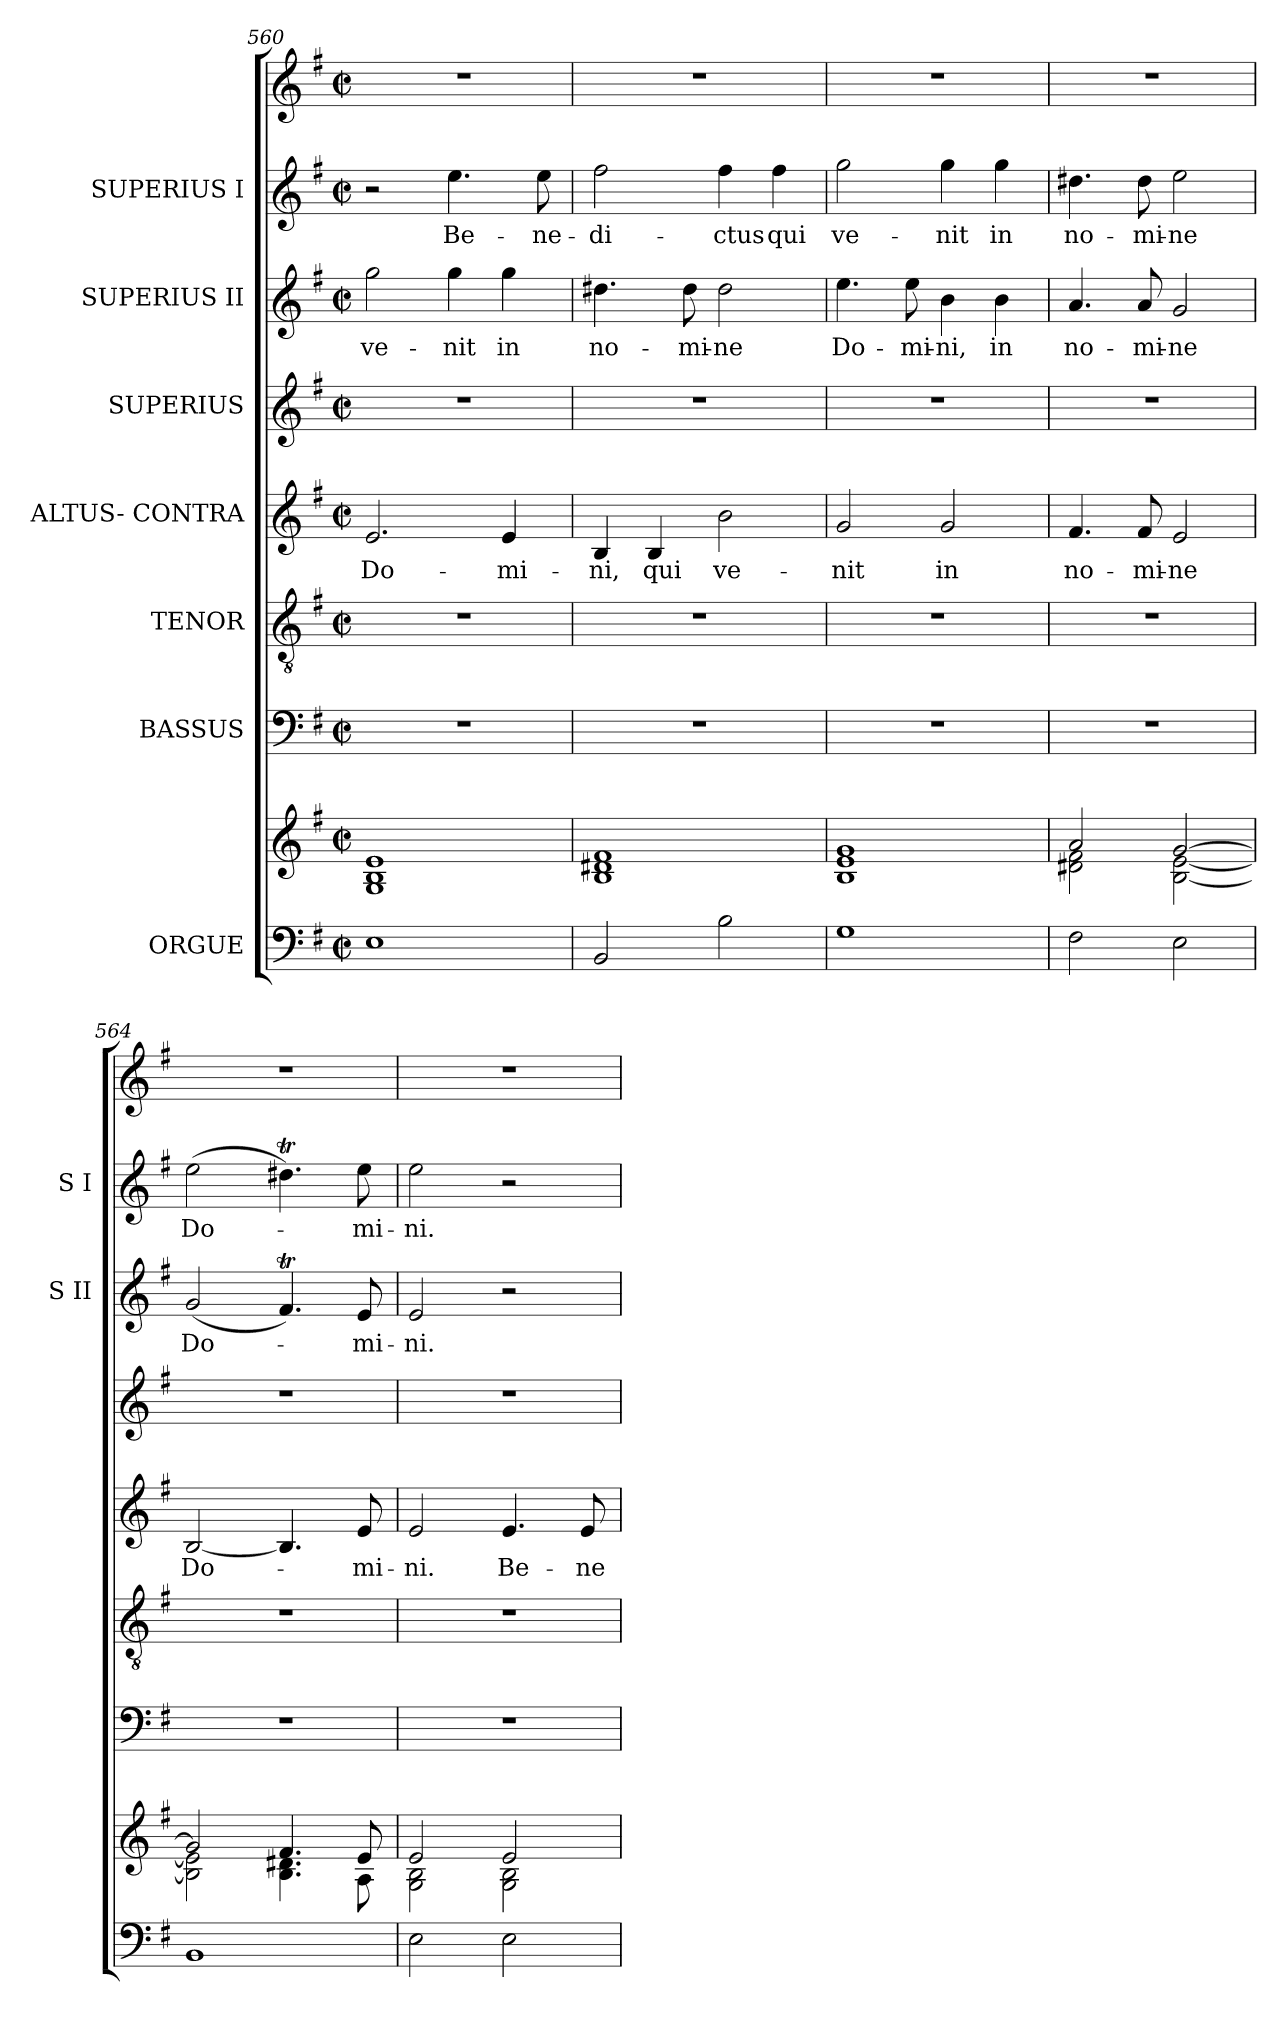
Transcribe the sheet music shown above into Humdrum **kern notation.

**kern	**kern	**kern	**kern	**kern	**text	**kern	**kern	**text	**kern	**text	**kern
*part8	*part8	*part7	*part6	*part5	*part5	*part4	*part3	*part3	*part2	*part2	*part1
*staff9	*staff8	*staff7	*staff6	*staff5	*staff5	*staff4	*staff3	*staff3	*staff2	*staff2	*staff1
*I"ORGUE	*	*I"BASSUS	*I"TENOR	*I"ALTUS- CONTRA	*	*I"SUPERIUS	*I"SUPERIUS II	*	*I"SUPERIUS I	*	*
*	*	*	*	*	*	*	*I'S II	*	*I'S I	*	*
*clefF4	*clefG2	*clefF4	*clefGv2	*clefG2	*	*clefG2	*clefG2	*	*clefG2	*	*clefG2
*k[f#]	*k[f#]	*k[f#]	*k[f#]	*k[f#]	*	*k[f#]	*k[f#]	*	*k[f#]	*	*k[f#]
*e:	*e:	*e:	*e:	*e:	*	*e:	*e:	*	*e:	*	*e:
*M2/2	*M2/2	*M2/2	*M2/2	*M2/2	*	*M2/2	*M2/2	*	*M2/2	*	*M2/2
*met(c|)	*met(c|)	*met(c|)	*met(c|)	*met(c|)	*	*met(c|)	*met(c|)	*	*met(c|)	*	*met(c|)
=560	=560	=560	=560	=560	=560	=560	=560	=560	=560	=560	=560
*	*^	*	*	*	*	*	*	*	*	*	*
!	!	!	!	!	!	!LO:LY:b	!	!	!LO:LY:b	!	!	!
1E	1G 1e	1B	1r	1r	2.e/	Do-	1r	2gg\	ve-	2r	.	1r
!	!	!	!	!	!	!	!	!	!LO:LY:b	!	!LO:LY:b	!
.	.	.	.	.	.	.	.	4gg\	-nit	4.ee\	Be-	.
!	!	!	!	!	!	!LO:LY:b	!	!	!LO:LY:b	!	!	!
.	.	.	.	.	4e/	-mi-	.	4gg\	in	.	.	.
!	!	!	!	!	!	!	!	!	!	!	!LO:LY:b	!
.	.	.	.	.	.	.	.	.	.	8ee\	-ne-	.
!!LO:PB:g=z
=561	=561	=561	=561	=561	=561	=561	=561	=561	=561	=561	=561	=561
!	!	!	!	!	!	!LO:LY:b	!	!	!LO:LY:b	!	!LO:LY:b	!
2BB/	1d#X 1f#	1B	1r	1r	4B/	-ni,	1r	4.dd#X\	no-	2ff#\	-di-	1r
!	!	!	!	!	!	!LO:LY:b	!	!	!	!	!	!
.	.	.	.	.	4B/	qui	.	.	.	.	.	.
!	!	!	!	!	!	!	!	!	!LO:LY:b	!	!	!
.	.	.	.	.	.	.	.	8dd#\	-mi-	.	.	.
!	!	!	!	!	!	!LO:LY:b	!	!	!LO:LY:b	!	!LO:LY:b	!
2B\	.	.	.	.	2b\	ve-	.	2dd#\	-ne	4ff#\	-ctus	.
!	!	!	!	!	!	!	!	!	!	!	!LO:LY:b	!
.	.	.	.	.	.	.	.	.	.	4ff#\	qui	.
=562	=562	=562	=562	=562	=562	=562	=562	=562	=562	=562	=562	=562
!	!	!	!	!	!	!LO:LY:b	!	!	!LO:LY:b	!	!LO:LY:b	!
1G	1B 1g	1e	1r	1r	2g/	-nit	1r	4.ee\	Do-	2gg\	ve-	1r
!	!	!	!	!	!	!	!	!	!LO:LY:b	!	!	!
.	.	.	.	.	.	.	.	8ee\	-mi-	.	.	.
!	!	!	!	!	!	!LO:LY:b	!	!	!LO:LY:b	!	!LO:LY:b	!
.	.	.	.	.	2g/	in	.	4b\	-ni,	4gg\	-nit	.
!	!	!	!	!	!	!	!	!	!LO:LY:b	!	!LO:LY:b	!
.	.	.	.	.	.	.	.	4b\	in	4gg\	in	.
=563	=563	=563	=563	=563	=563	=563	=563	=563	=563	=563	=563	=563
!	!	!	!	!	!	!LO:LY:b	!	!	!LO:LY:b	!	!LO:LY:b	!
2F#\	2a/	2d#X\ 2f#\	1r	1r	4.f#/	no-	1r	4.a/	no-	4.dd#X\	no-	1r
!	!	!	!	!	!	!LO:LY:b	!	!	!LO:LY:b	!	!LO:LY:b	!
.	.	.	.	.	8f#/	-mi-	.	8a/	-mi-	8dd#\	-mi-	.
!	!	!	!	!	!	!LO:LY:b	!	!	!LO:LY:b	!	!LO:LY:b	!
2E\	[>2g/	[<2B\ [<2e\	.	.	2e/	-ne	.	2g/	-ne	2ee\	-ne	.
=564	=564	=564	=564	=564	=564	=564	=564	=564	=564	=564	=564	=564
!	!	!	!	!	!	!LO:LY:b	!	!	!LO:LY:b	!	!LO:LY:b	!
1BB	2g/]	2B\] 2e\]	1r	1r	[2B/	Do-	1r	(<2g/	Do-	(>2ee\	Do-	1r
.	4.f#/	4.B\ 4.d#X\	.	.	4.B/]	.	.	4.f#t/)	.	4.dd#Xt\)	.	.
!	!	!	!	!	!	!LO:LY:b	!	!	!LO:LY:b	!	!LO:LY:b	!
.	8e/	8A\	.	.	8e/	-mi-	.	8e/	-mi-	8ee\	-mi-	.
=565	=565	=565	=565	=565	=565	=565	=565	=565	=565	=565	=565	=565
!	!	!	!	!	!	!LO:LY:b	!	!	!LO:LY:b	!	!LO:LY:b	!
2E\	2e/	2G\ 2B\	1r	1r	2e/	-ni.	1r	2e/	-ni.	2ee\	-ni.	1r
!	!	!	!	!	!	!LO:LY:b	!	!	!	!	!	!
2E\	2e/	2G\ 2B\	.	.	4.e/	Be-	.	2r	.	2r	.	.
!	!	!	!	!	!	!LO:LY:b	!	!	!	!	!	!
.	.	.	.	.	8e/	-ne-	.	.	.	.	.	.
*	*v	*v	*	*	*	*	*	*	*	*	*	*
=	=	=	=	=	=	=	=	=	=	=	=
*-	*-	*-	*-	*-	*-	*-	*-	*-	*-	*-	*-
